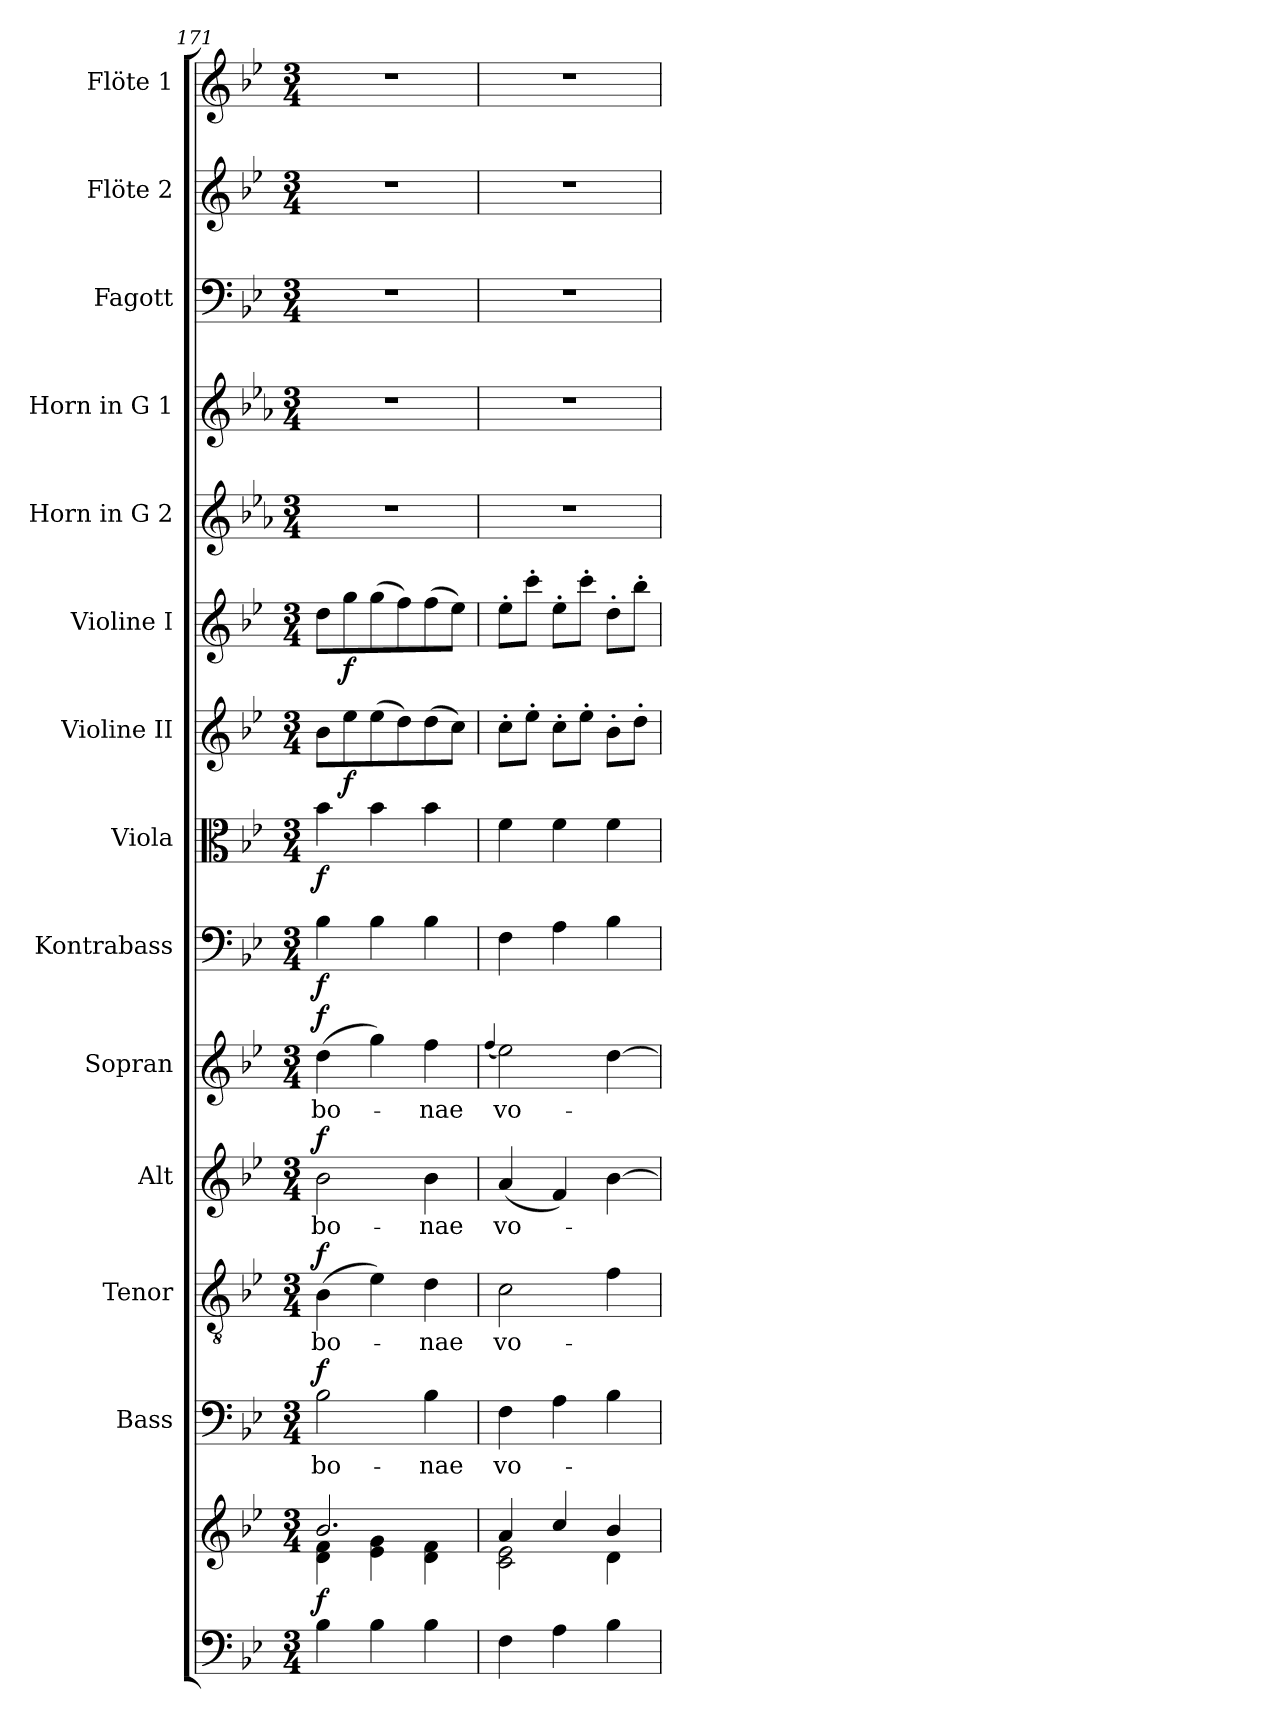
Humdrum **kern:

**kern	**kern	**dynam	**kern	**text	**dynam	**kern	**text	**dynam	**kern	**text	**dynam	**kern	**text	**dynam	**kern	**dynam	**kern	**dynam	**kern	**dynam	**kern	**dynam	**kern	**kern	**kern	**kern	**kern
*part14	*part14	*part14	*part13	*part13	*part13	*part12	*part12	*part12	*part11	*part11	*part11	*part10	*part10	*part10	*part9	*part9	*part8	*part8	*part7	*part7	*part6	*part6	*part5	*part4	*part3	*part2	*part1
*staff15	*staff14	*staff14/15	*staff13	*staff13	*staff13	*staff12	*staff12	*staff12	*staff11	*staff11	*staff11	*staff10	*staff10	*staff10	*staff9	*staff9	*staff8	*staff8	*staff7	*staff7	*staff6	*staff6	*staff5	*staff4	*staff3	*staff2	*staff1
*	*	*	*I"Bass	*	*	*I"Tenor	*	*	*I"Alt	*	*	*I"Sopran	*	*	*I"Kontrabass	*	*I"Viola	*	*I"Violine II	*	*I"Violine I	*	*I"Horn in G 2	*I"Horn in G 1	*I"Fagott	*I"Flöte 2	*I"Flöte 1
*	*	*	*I'B.	*	*	*I'T.	*	*	*I'A.	*	*	*I'S.	*	*	*I'Kb.	*	*I'Vla.	*	*I'Vl. II	*	*I'Vl. I	*	*	*	*I'Fg.	*I'Fl. 2	*I'Fl. 1
*clefF4	*clefG2	*	*clefF4	*	*	*clefGv2	*	*	*clefG2	*	*	*clefG2	*	*	*clefF4	*	*clefC3	*	*clefG2	*	*clefG2	*	*clefG2	*clefG2	*clefF4	*clefG2	*clefG2
*	*	*	*	*	*	*	*	*	*	*	*	*	*	*	*ITrd7c12	*	*	*	*	*	*	*	*ITrd3c5	*ITrd3c5	*	*	*
*k[b-e-]	*k[b-e-]	*	*k[b-e-]	*	*	*k[b-e-]	*	*	*k[b-e-]	*	*	*k[b-e-]	*	*	*k[b-e-]	*	*k[b-e-]	*	*k[b-e-]	*	*k[b-e-]	*	*k[b-e-]	*k[b-e-]	*k[b-e-]	*k[b-e-]	*k[b-e-]
*B-:	*B-:	*	*B-:	*	*	*B-:	*	*	*B-:	*	*	*B-:	*	*	*B-:	*	*B-:	*	*B-:	*	*B-:	*	*B-:	*B-:	*B-:	*B-:	*B-:
*M3/4	*M3/4	*	*M3/4	*	*	*M3/4	*	*	*M3/4	*	*	*M3/4	*	*	*M3/4	*	*M3/4	*	*M3/4	*	*M3/4	*	*M3/4	*M3/4	*M3/4	*M3/4	*M3/4
=171	=171	=171	=171	=171	=171	=171	=171	=171	=171	=171	=171	=171	=171	=171	=171	=171	=171	=171	=171	=171	=171	=171	=171	=171	=171	=171	=171
*	*^	*	*	*	*	*	*	*	*	*	*	*	*	*	*	*	*	*	*	*	*	*	*	*	*	*	*
!	!	!	!LO:DY:a=2	!	!LO:LY:b	!LO:DY:a	!	!LO:LY:b	!LO:DY:a	!	!LO:LY:b	!LO:DY:a	!	!LO:LY:b	!LO:DY:a	!	!LO:DY:b	!	!LO:DY:b	!	!	!	!	!	!	!	!	!
4B-\	2.b-/	4d\ 4f\	f	2B-\	bo-	f	(>4B-\	bo-	f	2b-\	bo-	f	(>4dd\	bo-	f	4BB-\	f	4b-\	f	8b-\L	.	8dd\L	.	2.r	2.r	2.r	2.r	2.r
!	!	!	!	!	!	!	!	!	!	!	!	!	!	!	!	!	!	!	!	!	!LO:DY:b	!	!LO:DY:b	!	!	!	!	!
.	.	.	.	.	.	.	.	.	.	.	.	.	.	.	.	.	.	.	.	8ee-\	f	8gg\	f	.	.	.	.	.
4B-\	.	4e-\ 4g\	.	.	.	.	4e-\)	.	.	.	.	.	4gg\)	.	.	4BB-\	.	4b-\	.	(>8ee-\	.	(>8gg\	.	.	.	.	.	.
.	.	.	.	.	.	.	.	.	.	.	.	.	.	.	.	.	.	.	.	8dd\)	.	8ff\)	.	.	.	.	.	.
!	!	!	!	!	!LO:LY:b	!	!	!LO:LY:b	!	!	!LO:LY:b	!	!	!LO:LY:b	!	!	!	!	!	!	!	!	!	!	!	!	!	!
4B-\	.	4d\ 4f\	.	4B-\	-nae	.	4d\	-nae	.	4b-\	-nae	.	4ff\	-nae	.	4BB-\	.	4b-\	.	(>8dd\	.	(>8ff\	.	.	.	.	.	.
.	.	.	.	.	.	.	.	.	.	.	.	.	.	.	.	.	.	.	.	8cc\J)	.	8ee-\J)	.	.	.	.	.	.
=172	=172	=172	=172	=172	=172	=172	=172	=172	=172	=172	=172	=172	=172	=172	=172	=172	=172	=172	=172	=172	=172	=172	=172	=172	=172	=172	=172	=172
.	.	.	.	.	.	.	.	.	.	.	.	.	(<4qqff/	.	.	.	.	.	.	.	.	.	.	.	.	.	.	.
!	!	!	!	!	!LO:LY:b	!	!	!LO:LY:b	!	!	!LO:LY:b	!	!	!LO:LY:b	!	!	!	!	!	!	!	!	!	!	!	!	!	!
4F\	4a/	2c\ 2e-\	.	4F\	vo-	.	2c\	vo-	.	(<4a/	vo-	.	2ee-\)	vo-	.	4FF\	.	4f\	.	8cc'>\L	.	8ee-'>\L	.	2.r	2.r	2.r	2.r	2.r
.	.	.	.	.	.	.	.	.	.	.	.	.	.	.	.	.	.	.	.	8ee-'>\J	.	8ccc'>\J	.	.	.	.	.	.
4A\	4cc/	.	.	4A\	.	.	.	.	.	4f/)	.	.	.	.	.	4AA\	.	4f\	.	8cc'>\L	.	8ee-'>\L	.	.	.	.	.	.
.	.	.	.	.	.	.	.	.	.	.	.	.	.	.	.	.	.	.	.	8ee-'>\J	.	8ccc'>\J	.	.	.	.	.	.
4B-\	4b-/	4d\	.	4B-\	.	.	4f\	.	.	[4b-\	.	.	[4dd\	.	.	4BB-\	.	4f\	.	8b-'>\L	.	8dd'>\L	.	.	.	.	.	.
.	.	.	.	.	.	.	.	.	.	.	.	.	.	.	.	.	.	.	.	8dd'>\J	.	8bb-'>\J	.	.	.	.	.	.
*	*v	*v	*	*	*	*	*	*	*	*	*	*	*	*	*	*	*	*	*	*	*	*	*	*	*	*	*	*
=	=	=	=	=	=	=	=	=	=	=	=	=	=	=	=	=	=	=	=	=	=	=	=	=	=	=	=
*-	*-	*-	*-	*-	*-	*-	*-	*-	*-	*-	*-	*-	*-	*-	*-	*-	*-	*-	*-	*-	*-	*-	*-	*-	*-	*-	*-
